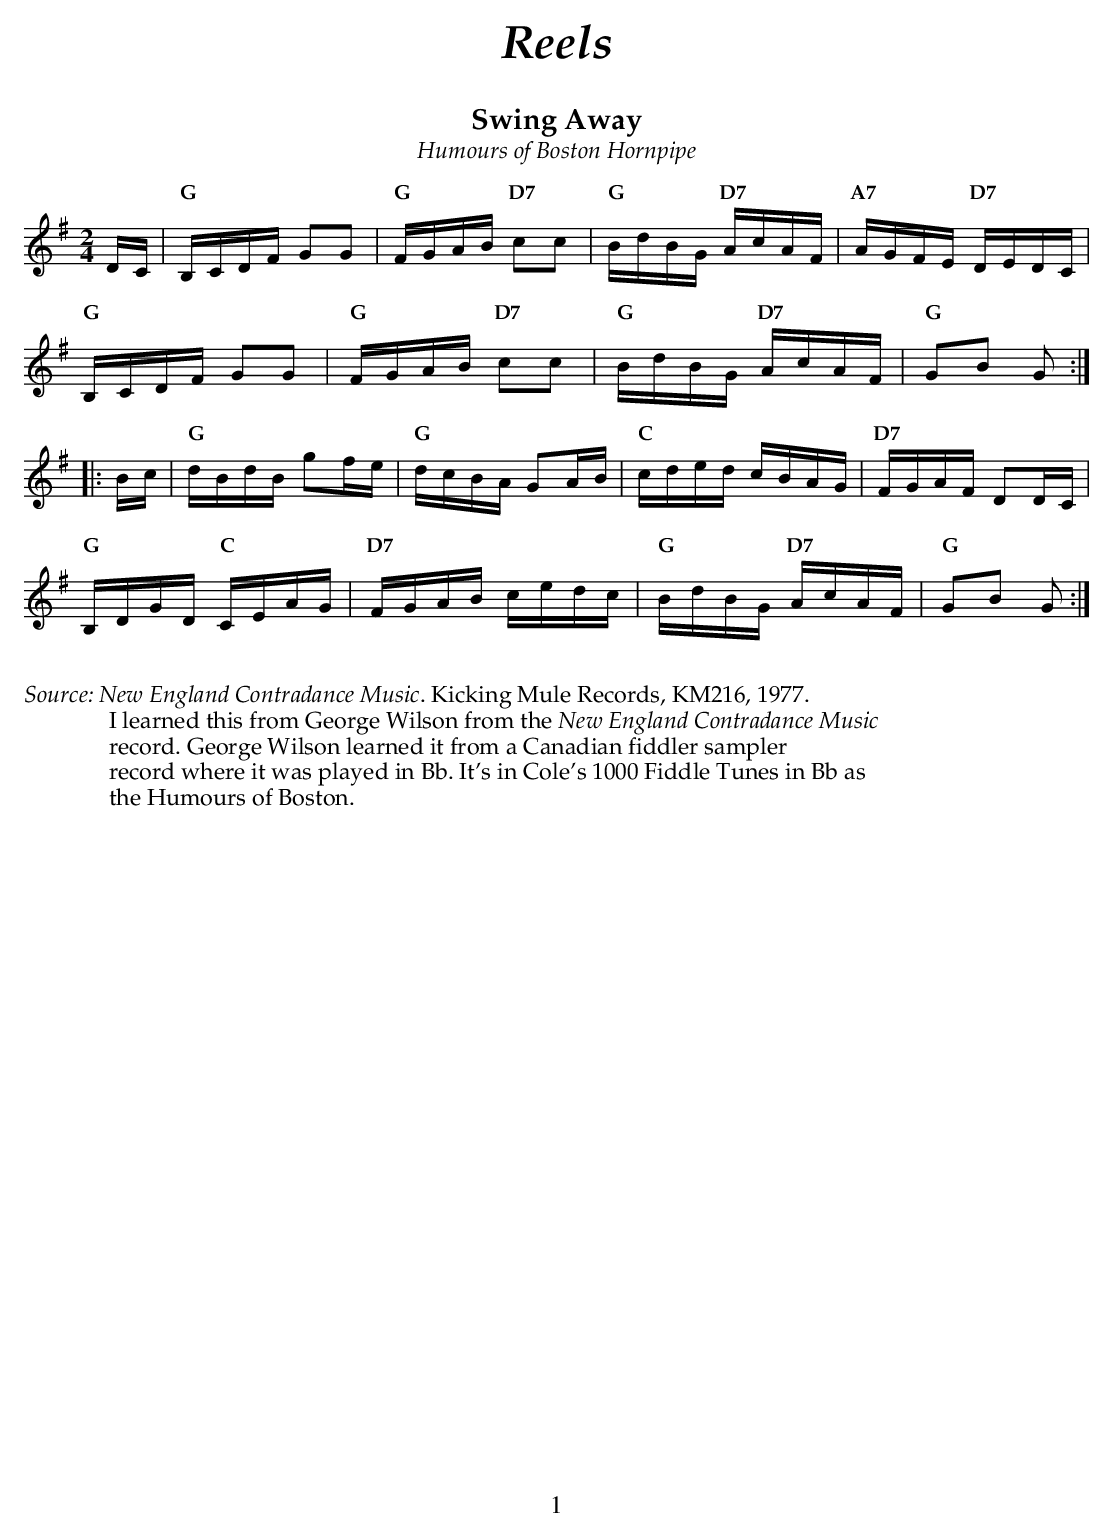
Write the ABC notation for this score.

X:1
T:Swing Away
T:Humours of Boston Hornpipe
M:2/4
L:1/16
K:G
  DC |\
"G" B,CDF G2G2 | "G" FGAB "D7" c2c2 | "G" BdBG "D7" AcAF | "A7" AGFE "D7" DEDC |
"G" B,CDF G2G2 | "G" FGAB "D7" c2c2 | "G" BdBG "D7" AcAF | "G"  G2B2 G2  :|
|:Bc |\
"G" dBdB      g2fe | "G"  dcBA G2AB | "C" cded      cBAG | "D7" FGAF D2DC |
"G" B,DGD "C" CEAG | "D7" FGAB cedc | "G" BdBG "D7" AcAF | "G"  G2B2 G2  :|
